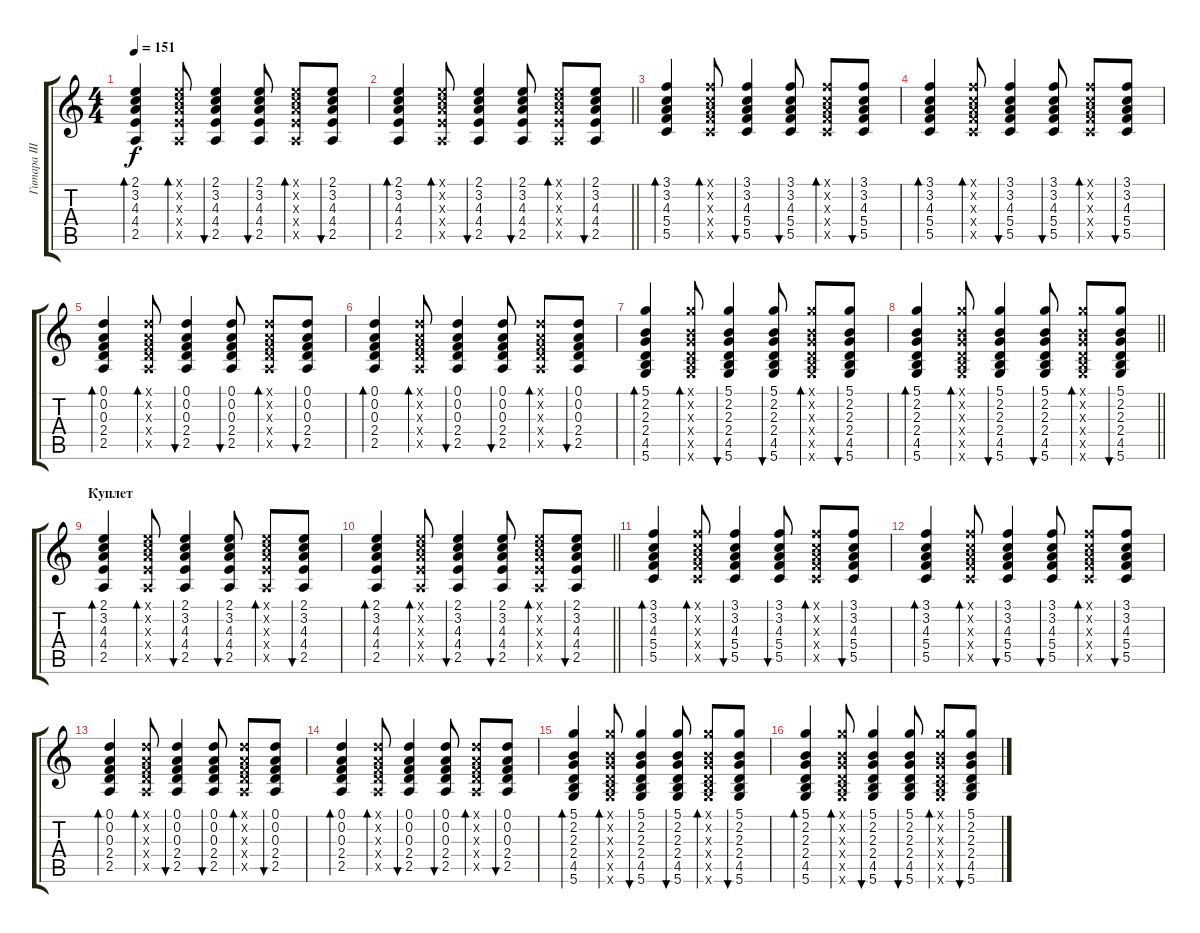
\track ("Гитара III л" "Гитара III") {instrument acousticguitarsteel}
\staff {score tabs}
\tuning (D4 A3 F3 C3 G2 D2) {hide}
\ts (4 4)
\tempo 151
\clef g2
\ks c
(2.1 3.2 4.3 4.4 2.5).4{bd 60 dy f} (2.1{x} 3.2{x} 4.3{x} 4.4{x} 2.5{x}).8{bd 60} (2.1 3.2 4.3 4.4 2.5).4{bu 60} (2.1 3.2 4.3 4.4 2.5).8{bu 60} (2.1{x} 3.2{x} 4.3{x} 4.4{x} 2.5{x}).8{bd 60} (2.1 3.2 4.3 4.4 2.5).8{bu 60} |
\barLineRight lightlight
(2.1 3.2 4.3 4.4 2.5).4{bd 60} (2.1{x} 3.2{x} 4.3{x} 4.4{x} 2.5{x}).8{bd 60} (2.1 3.2 4.3 4.4 2.5).4{bu 60} (2.1 3.2 4.3 4.4 2.5).8{bu 60} (2.1{x} 3.2{x} 4.3{x} 4.4{x} 2.5{x}).8{bd 60} (2.1 3.2 4.3 4.4 2.5).8{bu 60} |
(3.1 3.2 4.3 5.4 5.5).4{bd 60} (3.1{x} 3.2{x} 4.3{x} 5.4{x} 5.5{x}).8{bd 60} (3.1 3.2 4.3 5.4 5.5).4{bu 60} (3.1 3.2 4.3 5.4 5.5).8{bu 60} (3.1{x} 3.2{x} 4.3{x} 5.4{x} 5.5{x}).8{bd 60} (3.1 3.2 4.3 5.4 5.5).8{bu 60} |
(3.1 3.2 4.3 5.4 5.5).4{bd 60} (3.1{x} 3.2{x} 4.3{x} 5.4{x} 5.5{x}).8{bd 60} (3.1 3.2 4.3 5.4 5.5).4{bu 60} (3.1 3.2 4.3 5.4 5.5).8{bu 60} (3.1{x} 3.2{x} 4.3{x} 5.4{x} 5.5{x}).8{bd 60} (3.1 3.2 4.3 5.4 5.5).8{bu 60} |
(0.1 0.2 0.3 2.4 2.5).4{bd 60} (0.1{x} 0.2{x} 0.3{x} 2.4{x} 2.5{x}).8{bd 60} (0.1 0.2 0.3 2.4 2.5).4{bu 60} (0.1 0.2 0.3 2.4 2.5).8{bu 60} (0.1{x} 0.2{x} 0.3{x} 2.4{x} 2.5{x}).8{bd 60} (0.1 0.2 0.3 2.4 2.5).8{bu 60} |
(0.1 0.2 0.3 2.4 2.5).4{bd 60} (0.1{x} 0.2{x} 0.3{x} 2.4{x} 2.5{x}).8{bd 60} (0.1 0.2 0.3 2.4 2.5).4{bu 60} (0.1 0.2 0.3 2.4 2.5).8{bu 60} (0.1{x} 0.2{x} 0.3{x} 2.4{x} 2.5{x}).8{bd 60} (0.1 0.2 0.3 2.4 2.5).8{bu 60} |
(5.1 2.2 2.3 2.4 4.5 5.6).4{bd 60} (5.1{x} 2.2{x} 2.3{x} 2.4{x} 4.5{x} 5.6{x}).8{bd 60} (5.1 2.2 2.3 2.4 4.5 5.6).4{bu 60} (5.1 2.2 2.3 2.4 4.5 5.6).8{bu 60} (5.1{x} 2.2{x} 2.3{x} 2.4{x} 4.5{x} 5.6{x}).8{bd 60} (5.1 2.2 2.3 2.4 4.5 5.6).8{bu 60} |
\barLineRight lightlight
(5.1 2.2 2.3 2.4 4.5 5.6).4{bd 60} (5.1{x} 2.2{x} 2.3{x} 2.4{x} 4.5{x} 5.6{x}).8{bd 60} (5.1 2.2 2.3 2.4 4.5 5.6).4{bu 60} (5.1 2.2 2.3 2.4 4.5 5.6).8{bu 60} (5.1{x} 2.2{x} 2.3{x} 2.4{x} 4.5{x} 5.6{x}).8{bd 60} (5.1 2.2 2.3 2.4 4.5 5.6).8{bu 60} |
\section ("" "Куплет")
(2.1 3.2 4.3 4.4 2.5).4{bd 60} (2.1{x} 3.2{x} 4.3{x} 4.4{x} 2.5{x}).8{bd 60} (2.1 3.2 4.3 4.4 2.5).4{bu 60} (2.1 3.2 4.3 4.4 2.5).8{bu 60} (2.1{x} 3.2{x} 4.3{x} 4.4{x} 2.5{x}).8{bd 60} (2.1 3.2 4.3 4.4 2.5).8{bu 60} |
\barLineRight lightlight
(2.1 3.2 4.3 4.4 2.5).4{bd 60} (2.1{x} 3.2{x} 4.3{x} 4.4{x} 2.5{x}).8{bd 60} (2.1 3.2 4.3 4.4 2.5).4{bu 60} (2.1 3.2 4.3 4.4 2.5).8{bu 60} (2.1{x} 3.2{x} 4.3{x} 4.4{x} 2.5{x}).8{bd 60} (2.1 3.2 4.3 4.4 2.5).8{bu 60} |
(3.1 3.2 4.3 5.4 5.5).4{bd 60} (3.1{x} 3.2{x} 4.3{x} 5.4{x} 5.5{x}).8{bd 60} (3.1 3.2 4.3 5.4 5.5).4{bu 60} (3.1 3.2 4.3 5.4 5.5).8{bu 60} (3.1{x} 3.2{x} 4.3{x} 5.4{x} 5.5{x}).8{bd 60} (3.1 3.2 4.3 5.4 5.5).8{bu 60} |
(3.1 3.2 4.3 5.4 5.5).4{bd 60} (3.1{x} 3.2{x} 4.3{x} 5.4{x} 5.5{x}).8{bd 60} (3.1 3.2 4.3 5.4 5.5).4{bu 60} (3.1 3.2 4.3 5.4 5.5).8{bu 60} (3.1{x} 3.2{x} 4.3{x} 5.4{x} 5.5{x}).8{bd 60} (3.1 3.2 4.3 5.4 5.5).8{bu 60} |
(0.1 0.2 0.3 2.4 2.5).4{bd 60} (0.1{x} 0.2{x} 0.3{x} 2.4{x} 2.5{x}).8{bd 60} (0.1 0.2 0.3 2.4 2.5).4{bu 60} (0.1 0.2 0.3 2.4 2.5).8{bu 60} (0.1{x} 0.2{x} 0.3{x} 2.4{x} 2.5{x}).8{bd 60} (0.1 0.2 0.3 2.4 2.5).8{bu 60} |
(0.1 0.2 0.3 2.4 2.5).4{bd 60} (0.1{x} 0.2{x} 0.3{x} 2.4{x} 2.5{x}).8{bd 60} (0.1 0.2 0.3 2.4 2.5).4{bu 60} (0.1 0.2 0.3 2.4 2.5).8{bu 60} (0.1{x} 0.2{x} 0.3{x} 2.4{x} 2.5{x}).8{bd 60} (0.1 0.2 0.3 2.4 2.5).8{bu 60} |
(5.1 2.2 2.3 2.4 4.5 5.6).4{bd 60} (5.1{x} 2.2{x} 2.3{x} 2.4{x} 4.5{x} 5.6{x}).8{bd 60} (5.1 2.2 2.3 2.4 4.5 5.6).4{bu 60} (5.1 2.2 2.3 2.4 4.5 5.6).8{bu 60} (5.1{x} 2.2{x} 2.3{x} 2.4{x} 4.5{x} 5.6{x}).8{bd 60} (5.1 2.2 2.3 2.4 4.5 5.6).8{bu 60} |
(5.1 2.2 2.3 2.4 4.5 5.6).4{bd 60} (5.1{x} 2.2{x} 2.3{x} 2.4{x} 4.5{x} 5.6{x}).8{bd 60} (5.1 2.2 2.3 2.4 4.5 5.6).4{bu 60} (5.1 2.2 2.3 2.4 4.5 5.6).8{bu 60} (5.1{x} 2.2{x} 2.3{x} 2.4{x} 4.5{x} 5.6{x}).8{bd 60} (5.1 2.2 2.3 2.4 4.5 5.6).8{bu 60}
